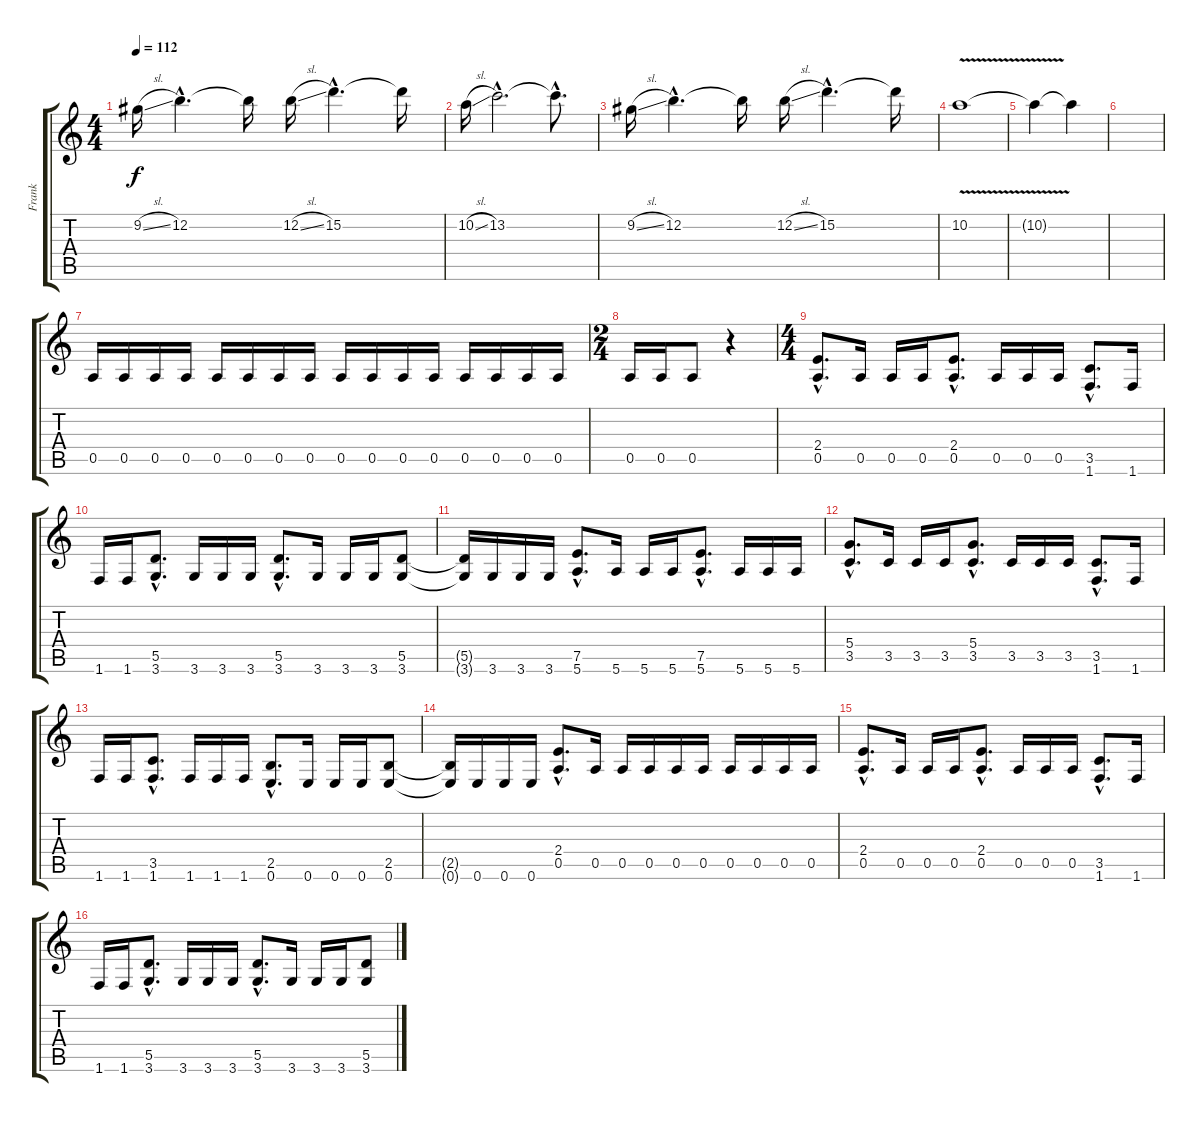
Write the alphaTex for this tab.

\track ("Frank" "Frank") {instrument distortionguitar}
\staff {score tabs}
\tuning (E4 B3 G3 D3 A2 E2) {hide}
\ts (4 4)
\tempo 112
\clef g2
\ks c
9.2{sl}.16{dy f} 12.2{hac}.4{d} 12.2{t}.16 12.2{sl}.16 15.2{hac}.4{d} 15.2{t}.16 |
10.2{sl}.16 13.2{hac}.2{d} 13.2{hac t}.8{d} |
9.2{sl}.16 12.2{hac}.4{d} 12.2{t}.16 12.2{sl}.16 15.2{hac}.4{d} 15.2{t}.16 |
10.2{v}.1 |
10.2{t}.4 10.2{t}.4 |
|
0.5.16{balance 16} 0.5.16 0.5.16 0.5.16 0.5.16 0.5.16 0.5.16 0.5.16 0.5.16 0.5.16 0.5.16 0.5.16 0.5.16 0.5.16 0.5.16 0.5.16 |
\ts (2 4)
0.5.16 0.5.16 0.5.8 r.4 |
\ts (4 4)
(2.4{hac} 0.5{hac}).8{d volume 16 balance 8} 0.5.16 0.5.16 0.5.16 (2.4{hac} 0.5{hac}).8{d} 0.5.16 0.5.16 0.5.16 (3.5{hac} 1.6{hac}).8{d} 1.6.16 |
1.6.16 1.6.16 (5.5{hac} 3.6{hac}).8{d} 3.6.16 3.6.16 3.6.16 (5.5{hac} 3.6{hac}).8{d} 3.6.16 3.6.16 3.6.16 (5.5 3.6).8 |
(5.5{t} 3.6{t}).16 3.6.16 3.6.16 3.6.16 (7.5{hac} 5.6{hac}).8{d} 5.6.16 5.6.16 5.6.16 (7.5{hac} 5.6{hac}).8{d} 5.6.16 5.6.16 5.6.16 |
(5.4{hac} 3.5{hac}).8{d} 3.5.16 3.5.16 3.5.16 (5.4{hac} 3.5{hac}).8{d} 3.5.16 3.5.16 3.5.16 (3.5{hac} 1.6{hac}).8{d} 1.6.16 |
1.6.16 1.6.16 (3.5{hac} 1.6{hac}).8{d} 1.6.16 1.6.16 1.6.16 (2.5{hac} 0.6{hac}).8{d} 0.6.16 0.6.16 0.6.16 (2.5 0.6).8 |
(2.5{t} 0.6{t}).16 0.6.16 0.6.16 0.6.16 (2.4{hac} 0.5{hac}).8{d} 0.5.16 0.5.16 0.5.16 0.5.16 0.5.16 0.5.16 0.5.16 0.5.16 0.5.16 |
(2.4{hac} 0.5{hac}).8{d} 0.5.16 0.5.16 0.5.16 (2.4{hac} 0.5{hac}).8{d} 0.5.16 0.5.16 0.5.16 (3.5{hac} 1.6{hac}).8{d} 1.6.16 |
1.6.16 1.6.16 (5.5{hac} 3.6{hac}).8{d} 3.6.16 3.6.16 3.6.16 (5.5{hac} 3.6{hac}).8{d} 3.6.16 3.6.16 3.6.16 (5.5 3.6).8
